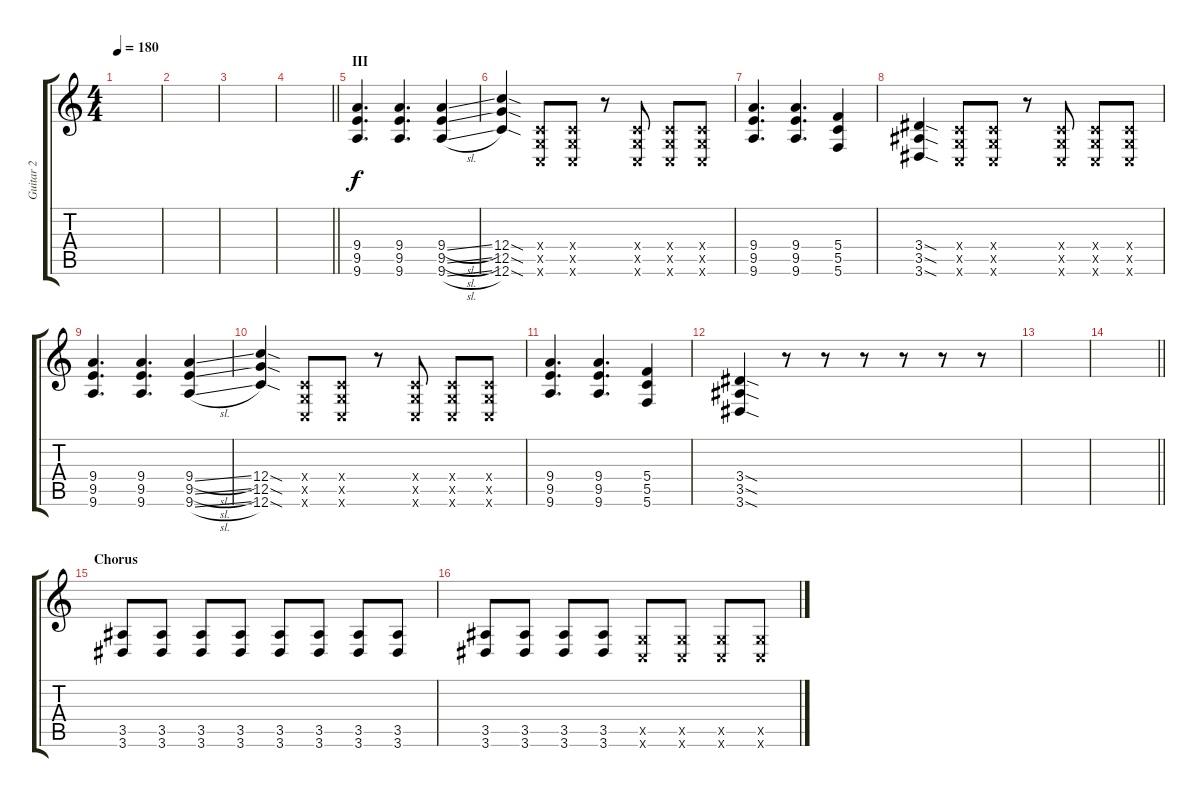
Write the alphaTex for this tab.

\track ("Guitar 2" "Guitar 2") {instrument distortionguitar}
\staff {score tabs}
\tuning (D4 A3 F3 C3 G2 C2) {hide}
\ts (4 4)
\tempo 180
\clef g2
\ks c
|
|
|
\barLineRight lightlight
|
\section ("" "III")
(9.4 9.5 9.6).4{d} (9.4 9.5 9.6).4{d} (9.4{sl} 9.5{sl} 9.6{sl}).4 |
(12.4{sod} 12.5{sod} 12.6{sod}).4 (0.4{x} 0.5{x} 0.6{x}).8 (0.4{x} 0.5{x} 0.6{x}).8 r.8 (0.4{x} 0.5{x} 0.6{x}).8 (0.4{x} 0.5{x} 0.6{x}).8 (0.4{x} 0.5{x} 0.6{x}).8 |
(9.4 9.5 9.6).4{d} (9.4 9.5 9.6).4{d} (5.4 5.5 5.6).4 |
(3.4{sod} 3.5{sod} 3.6{sod}).4 (0.4{x} 0.5{x} 0.6{x}).8 (0.4{x} 0.5{x} 0.6{x}).8 r.8 (0.4{x} 0.5{x} 0.6{x}).8 (0.4{x} 0.5{x} 0.6{x}).8 (0.4{x} 0.5{x} 0.6{x}).8 |
(9.4 9.5 9.6).4{d} (9.4 9.5 9.6).4{d} (9.4{sl} 9.5{sl} 9.6{sl}).4 |
(12.4{sod} 12.5{sod} 12.6{sod}).4 (0.4{x} 0.5{x} 0.6{x}).8 (0.4{x} 0.5{x} 0.6{x}).8 r.8 (0.4{x} 0.5{x} 0.6{x}).8 (0.4{x} 0.5{x} 0.6{x}).8 (0.4{x} 0.5{x} 0.6{x}).8 |
(9.4 9.5 9.6).4{d} (9.4 9.5 9.6).4{d} (5.4 5.5 5.6).4 |
(3.4{sod} 3.5{sod} 3.6{sod}).4 r.8 r.8 r.8 r.8 r.8 r.8 |
|
\barLineRight lightlight
|
\section ("" "Chorus")
(3.5 3.6).8 (3.5 3.6).8 (3.5 3.6).8 (3.5 3.6).8 (3.5 3.6).8 (3.5 3.6).8 (3.5 3.6).8 (3.5 3.6).8 |
(3.5 3.6).8 (3.5 3.6).8 (3.5 3.6).8 (3.5 3.6).8 (0.5{x} 0.6{x}).8 (0.5{x} 0.6{x}).8 (0.5{x} 0.6{x}).8 (0.5{x} 0.6{x}).8
